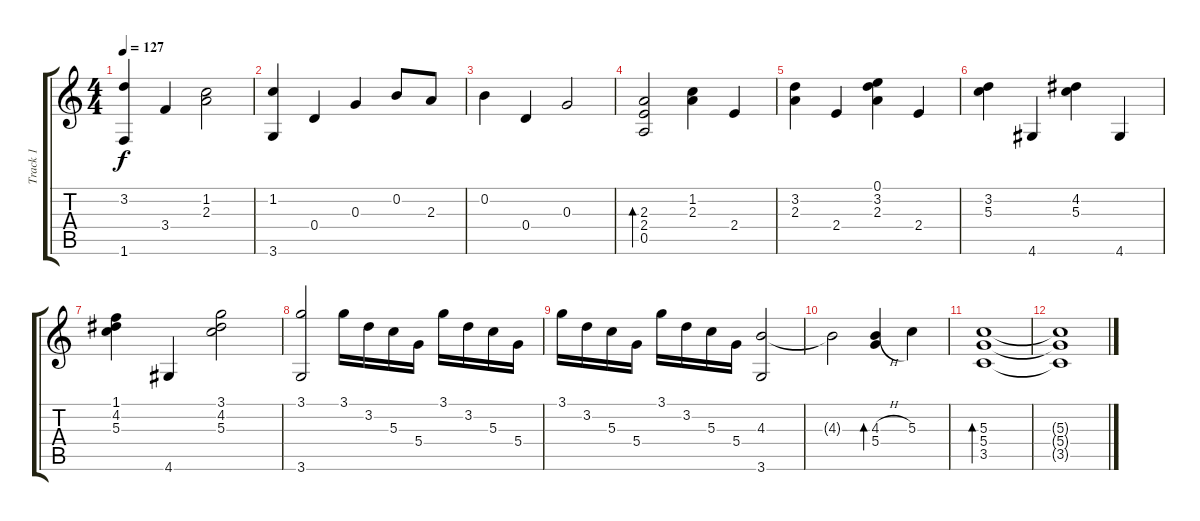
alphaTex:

\track ("Track 1" "Track 1") {instrument acousticguitarsteel}
\staff {score tabs}
\tuning (E4 B3 G3 D3 A2 E2) {hide}
\ts (4 4)
\tempo 127
\clef g2
\ks c
(3.2 1.6).4{dy f} 3.4.4 (1.2 2.3).2 |
(1.2 3.6).4 0.4.4 0.3.4 0.2.8 2.3.8 |
0.2.4 0.4.4 0.3.2 |
(2.3 2.4 0.5).2{bd 60} (1.2 2.3).4 2.4.4 |
(3.2 2.3).4 2.4.4 (0.1 3.2 2.3).4 2.4.4 |
(3.2 5.3).4 4.6.4 (4.2 5.3).4 4.6.4 |
(1.1 4.2 5.3).4 4.6.4 (3.1 4.2 5.3).2 |
(3.1 3.6).2 3.1.16 3.2.16 5.3.16 5.4.16 3.1.16 3.2.16 5.3.16 5.4.16 |
3.1.16 3.2.16 5.3.16 5.4.16 3.1.16 3.2.16 5.3.16 5.4.16 (4.3 3.6).2 |
4.3{t}.2 (4.3{h} 5.4).4{bd 60} 5.3.4 |
(5.3 5.4 3.5).1{bd 60} |
(5.3{t} 5.4{t} 3.5{t}).1
